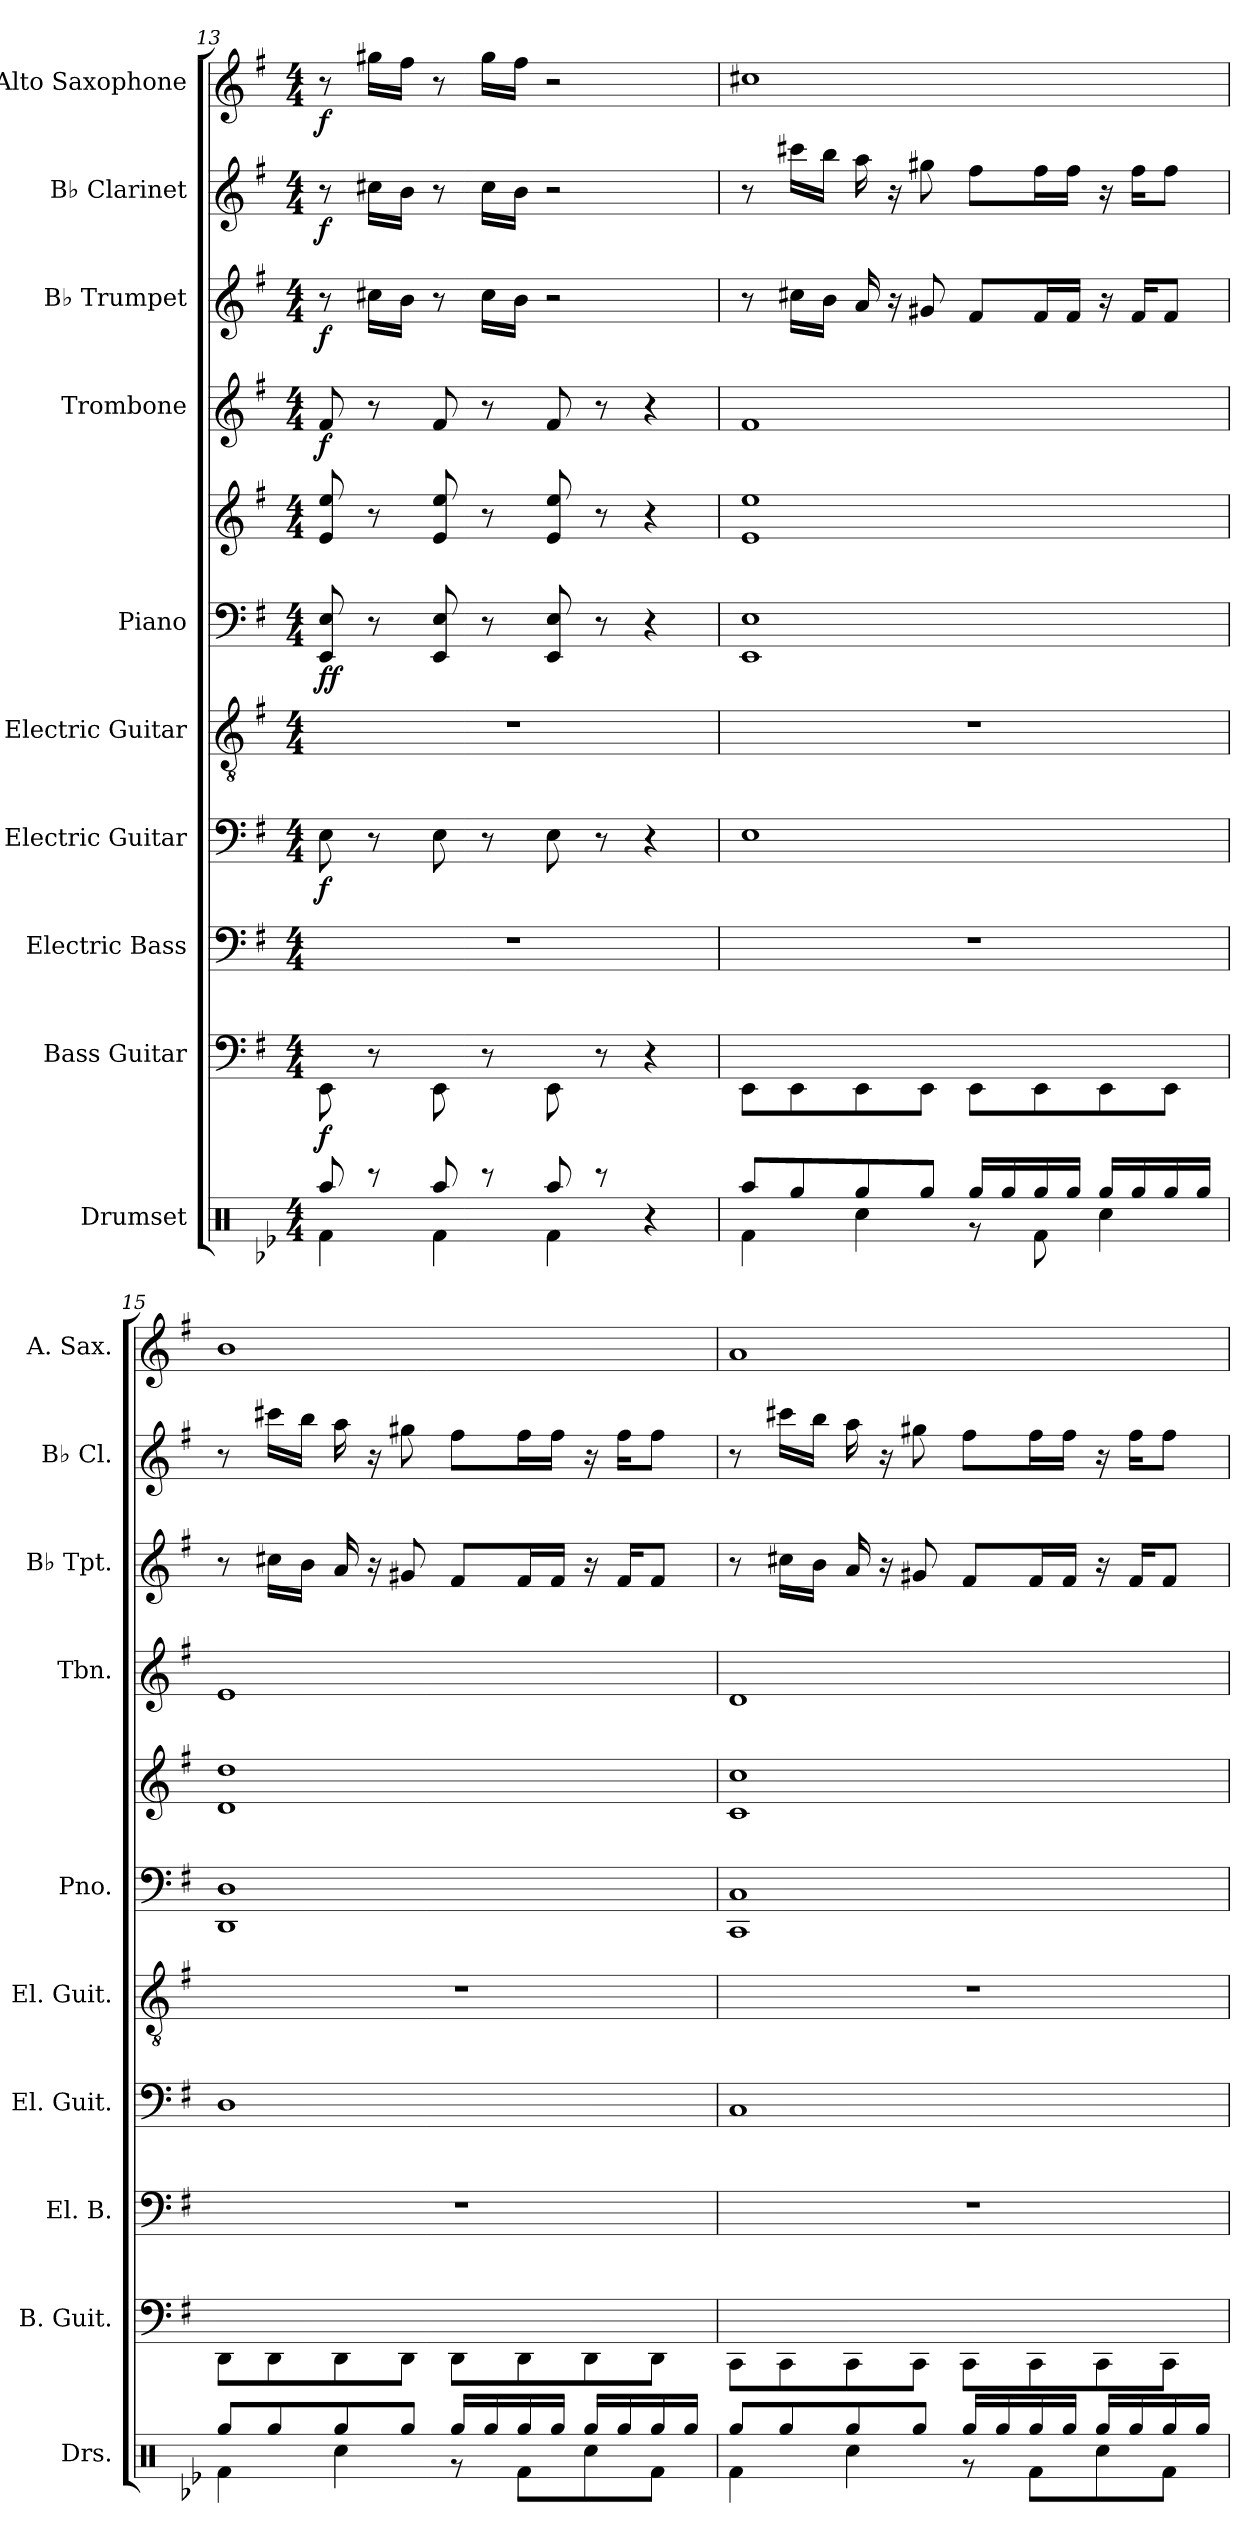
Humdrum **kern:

**kern	**kern	**dynam	**kern	**kern	**dynam	**kern	**kern	**kern	**dynam	**kern	**dynam	**kern	**dynam	**kern	**dynam	**kern	**dynam
*part10	*part9	*part9	*part8	*part7	*part7	*part6	*part5	*part5	*part5	*part4	*part4	*part3	*part3	*part2	*part2	*part1	*part1
*staff11	*staff10	*staff10	*staff9	*staff8	*staff8	*staff7	*staff6	*staff5	*staff5/6	*staff4	*staff4	*staff3	*staff3	*staff2	*staff2	*staff1	*staff1
*I"Drumset	*I"Bass Guitar	*	*I"Electric Bass	*I"Electric Guitar	*	*I"Electric Guitar	*I"Piano	*	*	*I"Trombone	*	*I"B♭ Trumpet	*	*I"B♭ Clarinet	*	*I"Alto Saxophone	*
*I'Drs.	*I'B. Guit.	*	*I'El. B.	*I'El. Guit.	*	*I'El. Guit.	*I'Pno.	*	*	*I'Tbn.	*	*I'B♭ Tpt.	*	*I'B♭ Cl.	*	*I'A. Sax.	*
!!LO:PB:g=z
*clefX	*	*	*clefF4	*	*	*clefGv2	*clefF4	*clefG2	*	*clefG2	*	*clefG2	*	*clefG2	*	*clefG2	*
*	*ITrd7c12	*	*ITrd7c12	*	*	*	*	*	*	*ITrd1c2	*	*ITrd1c2	*	*ITrd1c2	*	*ITrd5c9	*
*k[b-e-]	*k[f#]	*	*k[f#]	*k[f#]	*	*k[f#]	*k[f#]	*k[f#]	*	*k[b-]	*	*k[b-]	*	*k[b-]	*	*k[b-e-]	*
*M4/4	*M4/4	*	*M4/4	*M4/4	*	*M4/4	*M4/4	*M4/4	*	*M4/4	*	*M4/4	*	*M4/4	*	*M4/4	*
=13	=13	=13	=13	=13	=13	=13	=13	=13	=13	=13	=13	=13	=13	=13	=13	=13	=13
*^	*	*	*	*	*	*	*	*	*	*	*	*	*	*	*	*	*
!	!	!	!LO:DY:b	!	!	!LO:DY:b	!	!	!	!LO:DY:b=2	!	!	!	!	!	!	!	!
!	!	!	!	!	!	!	!	!	!	!LO:DY:n=1:b	!	!LO:DY:b	!	!LO:DY:b	!	!LO:DY:b	!	!LO:DY:b
8Raa/	4Rf\	8EEE\	f	1r	8E\	f	1r	8EE/ 8E/	8e/ 8ee/	f f	8e/	f	8r	f	8r	f	8r	f
8r	.	8r	.	.	8r	.	.	8r	8r	.	8r	.	16bn\LL	.	16bn\LL	.	16bn\LL	.
.	.	.	.	.	.	.	.	.	.	.	.	.	16a\JJ	.	16a\JJ	.	16a\JJ	.
8Raa/	4Rf\	8EEE\	.	.	8E\	.	.	8EE/ 8E/	8e/ 8ee/	.	8e/	.	8r	.	8r	.	8r	.
8r	.	8r	.	.	8r	.	.	8r	8r	.	8r	.	16b\LL	.	16b\LL	.	16b\LL	.
.	.	.	.	.	.	.	.	.	.	.	.	.	16a\JJ	.	16a\JJ	.	16a\JJ	.
8Raa/	4Rf\	8EEE\	.	.	8E\	.	.	8EE/ 8E/	8e/ 8ee/	.	8e/	.	2r	.	2r	.	2r	.
8r	.	8r	.	.	8r	.	.	8r	8r	.	8r	.	.	.	.	.	.	.
4r	4ryy	4r	.	.	4r	.	.	4r	4r	.	4r	.	.	.	.	.	.	.
=14	=14	=14	=14	=14	=14	=14	=14	=14	=14	=14	=14	=14	=14	=14	=14	=14	=14	=14
8Raa/L	4Rf\	8EEE\L	.	1r	1E	.	1r	1EE 1E	1e 1ee	.	1e	.	8r	.	8r	.	1en	.
8Rgg/	.	8EEE\	.	.	.	.	.	.	.	.	.	.	16bn\LL	.	16bbn\LL	.	.	.
.	.	.	.	.	.	.	.	.	.	.	.	.	16a\JJ	.	16aa\JJ	.	.	.
8Rgg/	4Rcc\	8EEE\	.	.	.	.	.	.	.	.	.	.	16g/	.	16gg\	.	.	.
.	.	.	.	.	.	.	.	.	.	.	.	.	16r	.	16r	.	.	.
8Rgg/J	.	8EEE\J	.	.	.	.	.	.	.	.	.	.	8f#X/	.	8ff#X\	.	.	.
16Rgg/LL	8r	8EEE\L	.	.	.	.	.	.	.	.	.	.	8e/L	.	8ee\L	.	.	.
16Rgg/	.	.	.	.	.	.	.	.	.	.	.	.	.	.	.	.	.	.
16Rgg/	8Rf\	8EEE\	.	.	.	.	.	.	.	.	.	.	16e/L	.	16ee\L	.	.	.
16Rgg/JJ	.	.	.	.	.	.	.	.	.	.	.	.	16e/JJ	.	16ee\JJ	.	.	.
16Rgg/LL	4Rcc\	8EEE\	.	.	.	.	.	.	.	.	.	.	16r	.	16r	.	.	.
16Rgg/	.	.	.	.	.	.	.	.	.	.	.	.	16e/KL	.	16ee\KL	.	.	.
16Rgg/	.	8EEE\J	.	.	.	.	.	.	.	.	.	.	8e/J	.	8ee\J	.	.	.
16Rgg/JJ	.	.	.	.	.	.	.	.	.	.	.	.	.	.	.	.	.	.
!!LO:PB:g=z
=15	=15	=15	=15	=15	=15	=15	=15	=15	=15	=15	=15	=15	=15	=15	=15	=15	=15	=15
8Rgg/L	4Rf\	8DDD\L	.	1r	1D	.	1r	1DD 1D	1d 1dd	.	1d	.	8r	.	8r	.	1d	.
8Rgg/	.	8DDD\	.	.	.	.	.	.	.	.	.	.	16bn\LL	.	16bbn\LL	.	.	.
.	.	.	.	.	.	.	.	.	.	.	.	.	16a\JJ	.	16aa\JJ	.	.	.
8Rgg/	4Rcc\	8DDD\	.	.	.	.	.	.	.	.	.	.	16g/	.	16gg\	.	.	.
.	.	.	.	.	.	.	.	.	.	.	.	.	16r	.	16r	.	.	.
8Rgg/J	.	8DDD\J	.	.	.	.	.	.	.	.	.	.	8f#X/	.	8ff#X\	.	.	.
16Rgg/LL	8r	8DDD\L	.	.	.	.	.	.	.	.	.	.	8e/L	.	8ee\L	.	.	.
16Rgg/	.	.	.	.	.	.	.	.	.	.	.	.	.	.	.	.	.	.
16Rgg/	8Rf\L	8DDD\	.	.	.	.	.	.	.	.	.	.	16e/L	.	16ee\L	.	.	.
16Rgg/JJ	.	.	.	.	.	.	.	.	.	.	.	.	16e/JJ	.	16ee\JJ	.	.	.
16Rgg/LL	8Rcc\	8DDD\	.	.	.	.	.	.	.	.	.	.	16r	.	16r	.	.	.
16Rgg/	.	.	.	.	.	.	.	.	.	.	.	.	16e/KL	.	16ee\KL	.	.	.
16Rgg/	8Rf\J	8DDD\J	.	.	.	.	.	.	.	.	.	.	8e/J	.	8ee\J	.	.	.
16Rgg/JJ	.	.	.	.	.	.	.	.	.	.	.	.	.	.	.	.	.	.
!!LO:PB:g=z
=16	=16	=16	=16	=16	=16	=16	=16	=16	=16	=16	=16	=16	=16	=16	=16	=16	=16	=16
8Rgg/L	4Rf\	8CCC\L	.	1r	1C	.	1r	1CC 1C	1c 1cc	.	1c	.	8r	.	8r	.	1c	.
8Rgg/	.	8CCC\	.	.	.	.	.	.	.	.	.	.	16bn\LL	.	16bbn\LL	.	.	.
.	.	.	.	.	.	.	.	.	.	.	.	.	16a\JJ	.	16aa\JJ	.	.	.
8Rgg/	4Rcc\	8CCC\	.	.	.	.	.	.	.	.	.	.	16g/	.	16gg\	.	.	.
.	.	.	.	.	.	.	.	.	.	.	.	.	16r	.	16r	.	.	.
8Rgg/J	.	8CCC\J	.	.	.	.	.	.	.	.	.	.	8f#X/	.	8ff#X\	.	.	.
16Rgg/LL	8r	8CCC\L	.	.	.	.	.	.	.	.	.	.	8e/L	.	8ee\L	.	.	.
16Rgg/	.	.	.	.	.	.	.	.	.	.	.	.	.	.	.	.	.	.
16Rgg/	8Rf\L	8CCC\	.	.	.	.	.	.	.	.	.	.	16e/L	.	16ee\L	.	.	.
16Rgg/JJ	.	.	.	.	.	.	.	.	.	.	.	.	16e/JJ	.	16ee\JJ	.	.	.
16Rgg/LL	8Rcc\	8CCC\	.	.	.	.	.	.	.	.	.	.	16r	.	16r	.	.	.
16Rgg/	.	.	.	.	.	.	.	.	.	.	.	.	16e/KL	.	16ee\KL	.	.	.
16Rgg/	8Rf\J	8CCC\J	.	.	.	.	.	.	.	.	.	.	8e/J	.	8ee\J	.	.	.
16Rgg/JJ	.	.	.	.	.	.	.	.	.	.	.	.	.	.	.	.	.	.
*v	*v	*	*	*	*	*	*	*	*	*	*	*	*	*	*	*	*	*
=	=	=	=	=	=	=	=	=	=	=	=	=	=	=	=	=	=
*-	*-	*-	*-	*-	*-	*-	*-	*-	*-	*-	*-	*-	*-	*-	*-	*-	*-
